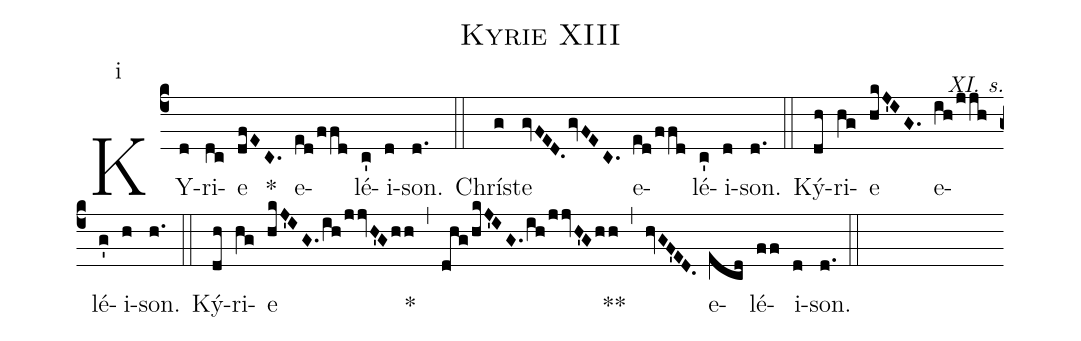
name:Kyrie XIII;
mode:i;
commentary:XI. s.;
%%
(c4)KY(d)ri(dc)e(dfEC.) *() e(ed/ffd)lé(c')i(d)son.(d.) (::)
Chrí(g)ste(gvFED.gvFEC.) e(ed/ffd)lé(c')i(d)son.(d.) (::)
Ký(dh)ri(hg)e(hkJ'IG.) e(ih/jjh)lé(g')i(h)son.(h.) (::)
Ký(dh)ri(hg)e(hkJ'IG.ih/jjvH'Ghh) *(,) (dhg/hkJ'IG.ih/jjvH'Ghh) **(,) (hvGF'ED.) e(ecd)lé(ff)i(d)son.(d.) (::)
